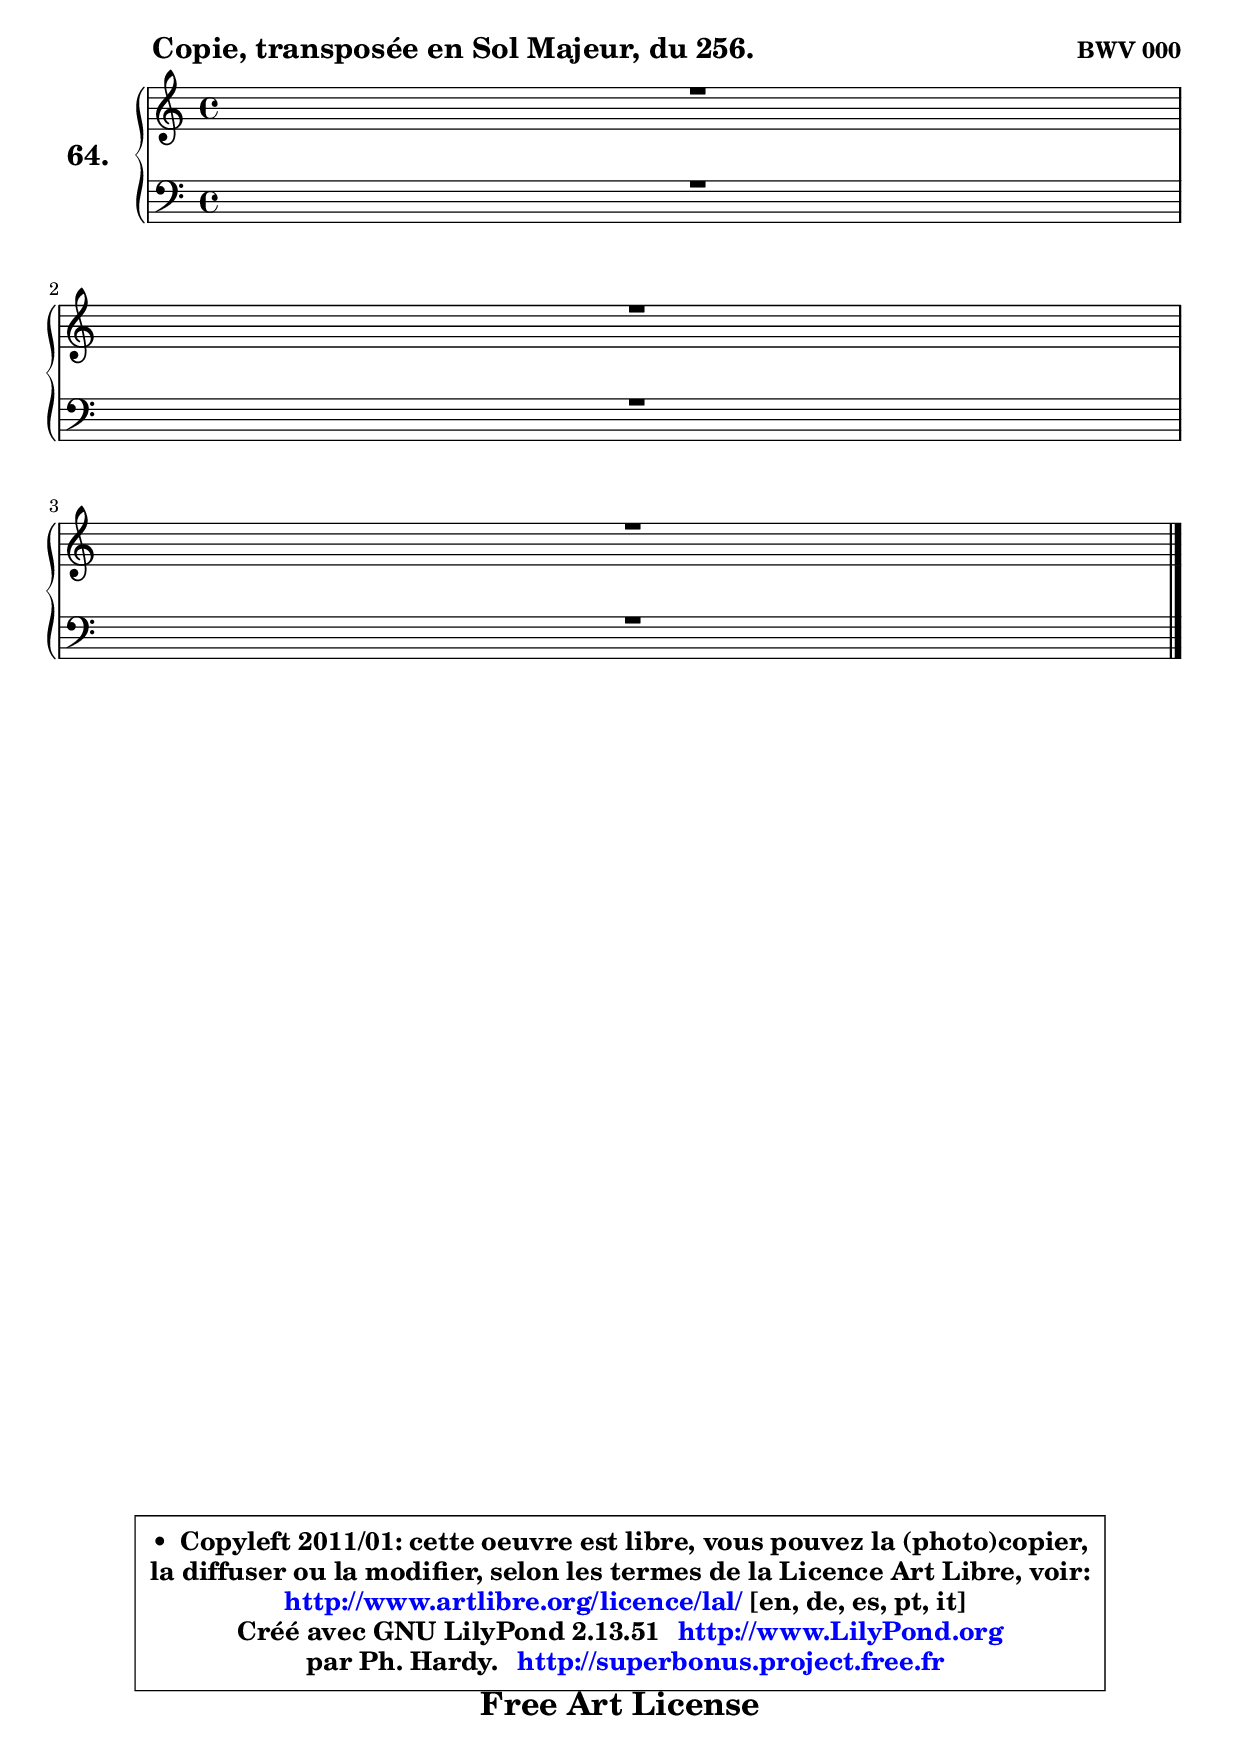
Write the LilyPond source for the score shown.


\version "2.13.51"

    \paper {
%	system-system-spacing #'padding = #0.1
%	score-system-spacing #'padding = #0.1
%	ragged-bottom = ##f
%	ragged-last-bottom = ##f
	}

    \header {
      opus = \markup { \bold "BWV 000" }
      piece = \markup { \hspace #9 \fontsize #2 \bold "Copie, transposée en Sol Majeur, du 256." }
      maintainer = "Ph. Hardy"
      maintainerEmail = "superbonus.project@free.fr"
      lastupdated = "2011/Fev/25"
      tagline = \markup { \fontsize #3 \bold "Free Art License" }
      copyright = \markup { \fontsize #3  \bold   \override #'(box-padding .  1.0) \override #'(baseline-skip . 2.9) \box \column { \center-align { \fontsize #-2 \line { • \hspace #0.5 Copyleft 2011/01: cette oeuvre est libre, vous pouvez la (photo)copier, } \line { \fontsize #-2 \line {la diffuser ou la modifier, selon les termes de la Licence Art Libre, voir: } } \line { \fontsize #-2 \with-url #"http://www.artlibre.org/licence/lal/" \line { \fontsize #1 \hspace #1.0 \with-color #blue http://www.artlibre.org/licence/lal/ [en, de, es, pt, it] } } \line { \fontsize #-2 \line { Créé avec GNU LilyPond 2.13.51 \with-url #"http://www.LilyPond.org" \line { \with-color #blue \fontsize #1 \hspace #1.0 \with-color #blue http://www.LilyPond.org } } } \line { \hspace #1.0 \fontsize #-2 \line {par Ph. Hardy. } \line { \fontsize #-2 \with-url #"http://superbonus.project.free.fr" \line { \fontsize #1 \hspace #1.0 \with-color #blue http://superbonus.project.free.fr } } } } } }

	  }

  guidemidi = {
	\tempo 4 = 78

	}

  upper = {
	\time 4/4
	\key c \major
	\clef treble
	\voiceOne
	<< { 
	% SOPRANO
	\set Voice.midiInstrument = "acoustic grand"
	\relative c' {
	R1 |
\break
	R1 |
\break
	R1 |
\break
        \bar "|."
	} % fin de relative
	}

	\context Voice="1" { \voiceTwo 
	% ALTO
	\set Voice.midiInstrument = "acoustic grand"
	\relative c' {
	
        \bar "|."
	} % fin de relative
	\oneVoice
	} >>
	}

    lower = {
	\time 4/4
	\key c \major
	\clef bass
	\voiceOne
	<< { 
	% TENOR
	\set Voice.midiInstrument = "acoustic grand"
	\relative c' {
	R1 |
\break
	R1 |
\break
	R1 |
\break
        \bar "|."
	} % fin de relative
	}
	\context Voice="1" { \voiceTwo 
	% BASS
	\set Voice.midiInstrument = "acoustic grand"
	\relative c {
        
        \bar "|."
	} % fin de relative
	\oneVoice
	} >>
	}


    \score { 

	\new PianoStaff <<
	\set PianoStaff.instrumentName = \markup { \bold \huge "64." }
	\new Staff = "upper" \upper
	\new Staff = "lower" \lower
	>>

    \layout {
%	ragged-last = ##f
	   }

         } % fin de score

  \score {
    \unfoldRepeats { << \guidemidi \upper \lower >> }
    \midi {
    \context {
     \Staff
      \remove "Staff_performer"
               }

     \context {
      \Voice
       \consists "Staff_performer"
                }

     \context { 
      \Score
      tempoWholesPerMinute = #(ly:make-moment 78 4)
		}
	    }
	}

